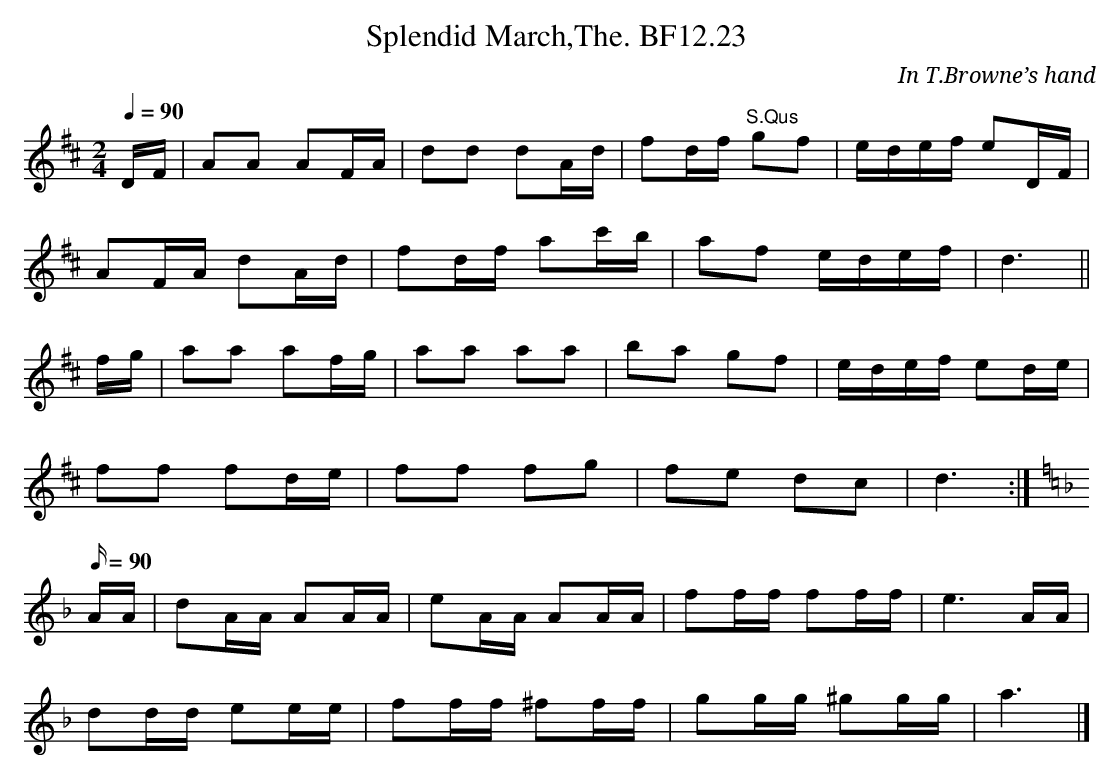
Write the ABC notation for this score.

X:1
T:Splendid March,The. BF12.23
M:2/4
L:1/16
Q:1/4=90
C:In T.Browne’s hand
K:D
DF|A2A2 A2FA|d2d2 d2Ad|f2df "^S.Qus"g2f2|edef e2DF|
A2FA d2Ad|f2df a2c'b|a2f2 edef|d6||
fg|a2a2 a2fg|a2a2 a2a2|b2a2 g2f2|edef e2de|
f2f2 f2de|f2f2 f2g2|f2e2 d2c2|d6:|
K:F
Q:90
AA| d2AA A2AA|e2AA A2AA|f2ff f2ff|e6AA|
d2dd e2ee|f2ff ^f2ff|g2gg ^g2gg|a6|]
